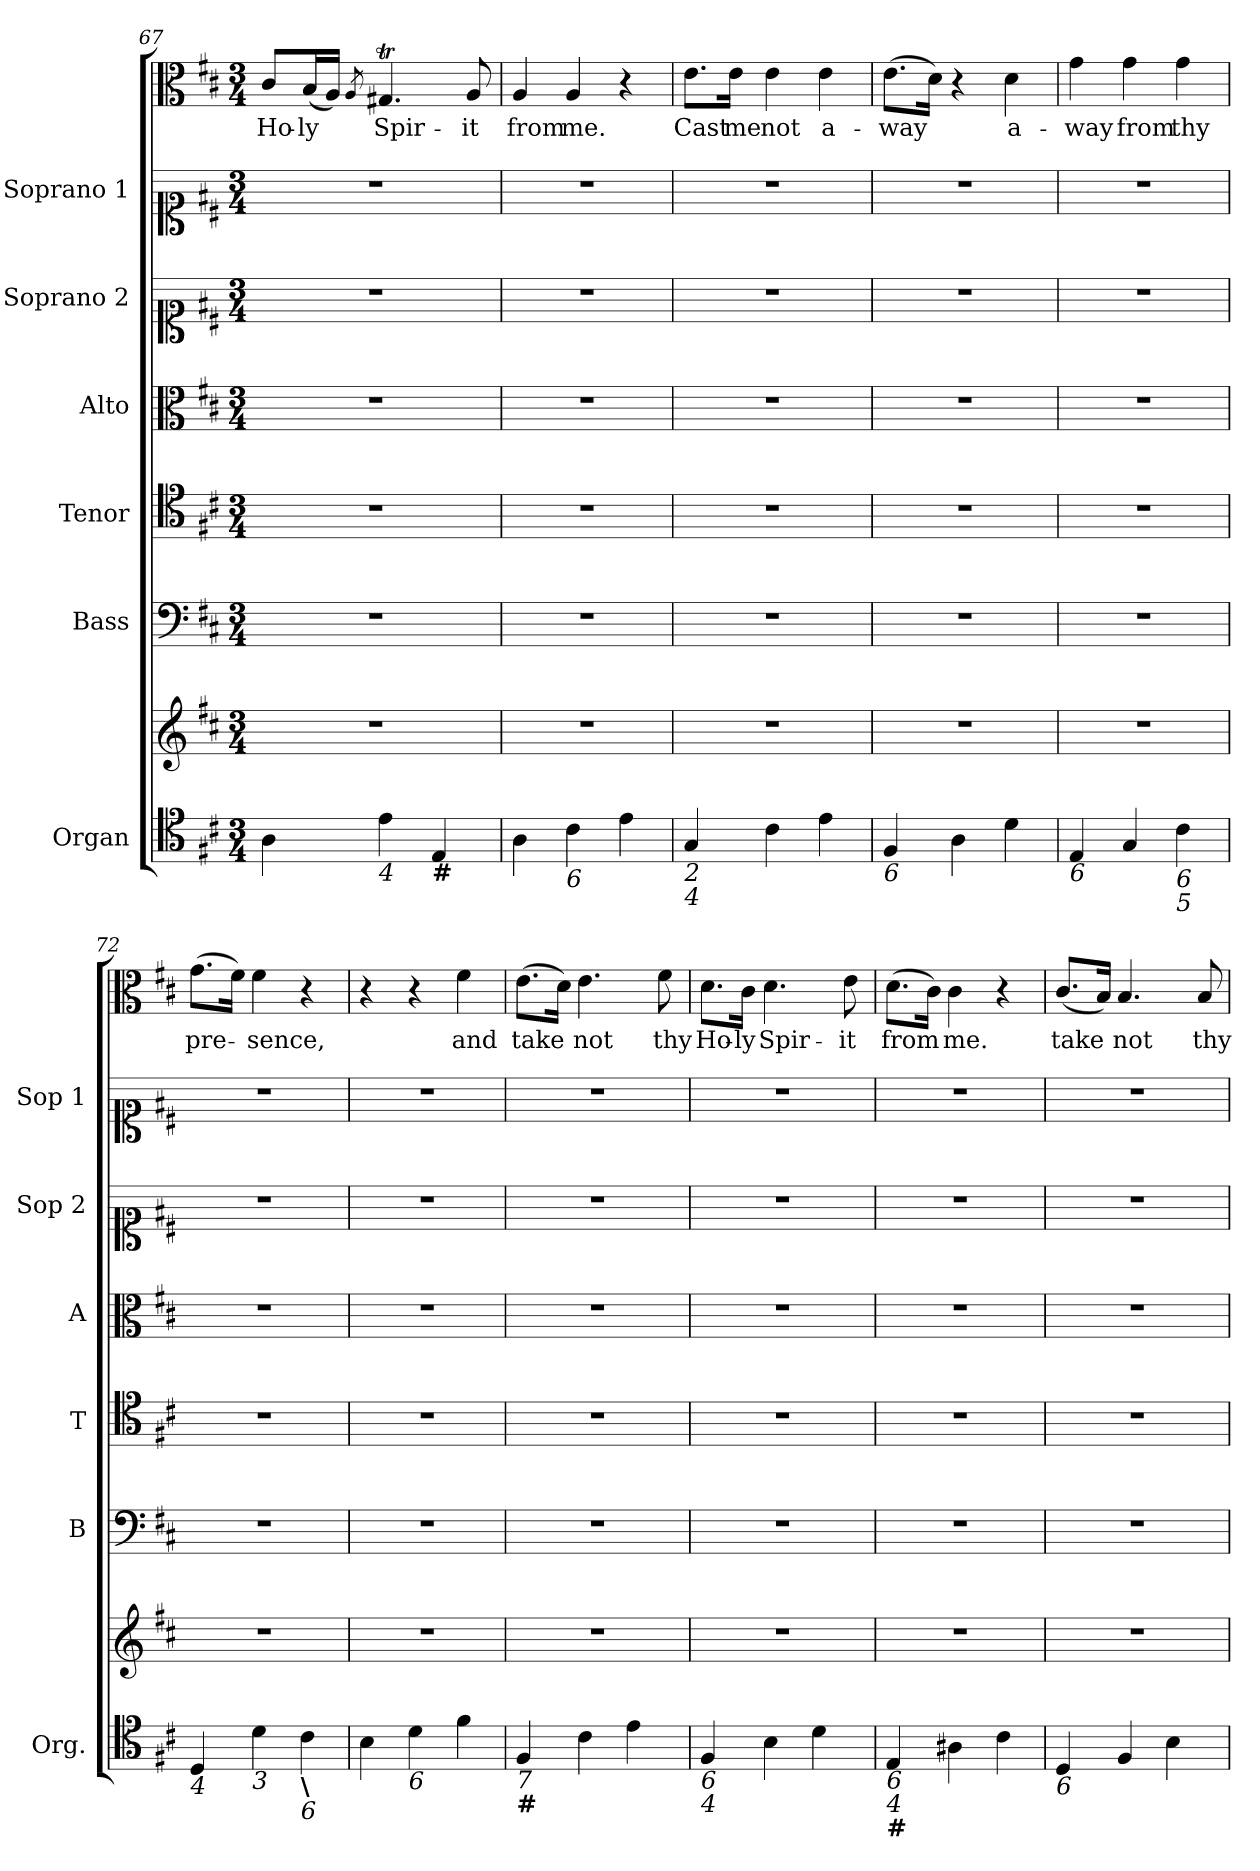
**kern	**kern	**kern	**kern	**kern	**kern	**kern	**kern	**text
*part7	*part7	*part6	*part5	*part4	*part3	*part2	*part1	*part1
*staff8	*staff7	*staff6	*staff5	*staff4	*staff3	*staff2	*staff1	*staff1
*I"Organ	*	*I"Bass	*I"Tenor	*I"Alto	*I"Soprano 2	*I"Soprano 1	*	*
*I'Org.	*	*I'B	*I'T	*I'A	*I'Sop 2	*I'Sop 1	*	*
!!LO:PB:g=z
*clefC4	*clefG2	*clefF4	*clefC4	*clefC3	*clefC1	*clefC1	*clefC3	*
*k[f#c#]	*k[f#c#]	*k[f#c#]	*k[f#c#]	*k[f#c#]	*k[f#c#]	*k[f#c#]	*k[f#c#]	*
*b:	*b:	*b:	*b:	*b:	*b:	*b:	*b:	*
*M3/4	*M3/4	*M3/4	*M3/4	*M3/4	*M3/4	*M3/4	*M3/4	*
=67	=67	=67	=67	=67	=67	=67	=67	=67
!	!	!	!	!	!	!	!	!LO:LY:b
4A\	2.r	2.r	2.r	2.r	2.r	2.r	8c#/L	Ho-
!	!	!	!	!	!	!	!	!LO:LY:b
.	.	.	.	.	.	.	(<16B/L	-ly
.	.	.	.	.	.	.	16A/JJ)	.
.	.	.	.	.	.	.	8qA/	.
!LO:TX:b:i:t=4	!	!	!	!	!	!	!	!
!	!	!	!	!	!	!	!	!LO:LY:b
4e\	.	.	.	.	.	.	4.G#Xt/	Spir-
!LO:TX:b:B:t=#	!	!	!	!	!	!	!	!
4E/	.	.	.	.	.	.	.	.
!	!	!	!	!	!	!	!	!LO:LY:b
.	.	.	.	.	.	.	8A/	-it
=68	=68	=68	=68	=68	=68	=68	=68	=68
!	!	!	!	!	!	!	!	!LO:LY:b
4A\	2.r	2.r	2.r	2.r	2.r	2.r	4A/	from
!LO:TX:b:i:t=6	!	!	!	!	!	!	!	!
!	!	!	!	!	!	!	!	!LO:LY:b
4c#\	.	.	.	.	.	.	4A/	me.
4e\	.	.	.	.	.	.	4r	.
=69	=69	=69	=69	=69	=69	=69	=69	=69
!LO:TX:b:i:t=2	!	!	!	!	!	!	!	!
!LO:TX:b:i:t=4	!	!	!	!	!	!	!	!
!	!	!	!	!	!	!	!	!LO:LY:b
4G/	2.r	2.r	2.r	2.r	2.r	2.r	8.e\L	Cast
!	!	!	!	!	!	!	!	!LO:LY:b
.	.	.	.	.	.	.	16e\Jk	me
!	!	!	!	!	!	!	!	!LO:LY:b
4c#\	.	.	.	.	.	.	4e\	not
!	!	!	!	!	!	!	!	!LO:LY:b
4e\	.	.	.	.	.	.	4e\	a-
=70	=70	=70	=70	=70	=70	=70	=70	=70
!LO:TX:b:i:t=6	!	!	!	!	!	!	!	!
!	!	!	!	!	!	!	!	!LO:LY:b
4F#/	2.r	2.r	2.r	2.r	2.r	2.r	(>8.e\L	-way
.	.	.	.	.	.	.	16d\Jk)	.
4A\	.	.	.	.	.	.	4r	.
!	!	!	!	!	!	!	!	!LO:LY:b
4d\	.	.	.	.	.	.	4d\	a-
=71	=71	=71	=71	=71	=71	=71	=71	=71
!LO:TX:b:i:t=6	!	!	!	!	!	!	!	!
!	!	!	!	!	!	!	!	!LO:LY:b
4E/	2.r	2.r	2.r	2.r	2.r	2.r	4g\	-way
!	!	!	!	!	!	!	!	!LO:LY:b
4G/	.	.	.	.	.	.	4g\	from
!LO:TX:b:i:t=6	!	!	!	!	!	!	!	!
!LO:TX:b:i:t=5	!	!	!	!	!	!	!	!
!	!	!	!	!	!	!	!	!LO:LY:b
4c#\	.	.	.	.	.	.	4g\	thy
=72	=72	=72	=72	=72	=72	=72	=72	=72
!LO:TX:b:i:t=4	!	!	!	!	!	!	!	!
!	!	!	!	!	!	!	!	!LO:LY:b
4D/	2.r	2.r	2.r	2.r	2.r	2.r	(>8.g\L	pre-
.	.	.	.	.	.	.	16f#\Jk)	.
!LO:TX:b:i:t=3	!	!	!	!	!	!	!	!
!	!	!	!	!	!	!	!	!LO:LY:b
4d\	.	.	.	.	.	.	4f#\	-sence,
!LO:TX:b:B:t=\	!	!	!	!	!	!	!	!
!LO:TX:b:i:t=6	!	!	!	!	!	!	!	!
4c#\	.	.	.	.	.	.	4r	.
=73	=73	=73	=73	=73	=73	=73	=73	=73
4B\	2.r	2.r	2.r	2.r	2.r	2.r	4r	.
!LO:TX:b:i:t=6	!	!	!	!	!	!	!	!
4d\	.	.	.	.	.	.	4r	.
!	!	!	!	!	!	!	!	!LO:LY:b
4f#\	.	.	.	.	.	.	4f#\	and
=74	=74	=74	=74	=74	=74	=74	=74	=74
!LO:TX:b:i:t=7	!	!	!	!	!	!	!	!
!LO:TX:b:B:t=#	!	!	!	!	!	!	!	!
!	!	!	!	!	!	!	!	!LO:LY:b
4F#/	2.r	2.r	2.r	2.r	2.r	2.r	(>8.e\L	take
.	.	.	.	.	.	.	16d\Jk)	.
!	!	!	!	!	!	!	!	!LO:LY:b
4c#\	.	.	.	.	.	.	4.e\	not
4e\	.	.	.	.	.	.	.	.
!	!	!	!	!	!	!	!	!LO:LY:b
.	.	.	.	.	.	.	8f#\	thy
=75	=75	=75	=75	=75	=75	=75	=75	=75
!LO:TX:b:i:t=6\n4	!	!	!	!	!	!	!	!
!	!	!	!	!	!	!	!	!LO:LY:b
4F#/	2.r	2.r	2.r	2.r	2.r	2.r	8.d\L	Ho-
!	!	!	!	!	!	!	!	!LO:LY:b
.	.	.	.	.	.	.	16c#\Jk	-ly
!	!	!	!	!	!	!	!	!LO:LY:b
4B\	.	.	.	.	.	.	4.d\	Spir-
4d\	.	.	.	.	.	.	.	.
!	!	!	!	!	!	!	!	!LO:LY:b
.	.	.	.	.	.	.	8e\	-it
!!LO:LB:g=z
=76	=76	=76	=76	=76	=76	=76	=76	=76
!LO:TX:b:i:t=6\n4	!	!	!	!	!	!	!	!
!LO:TX:b:B:t=#	!	!	!	!	!	!	!	!
!	!	!	!	!	!	!	!	!LO:LY:b
4E/	2.r	2.r	2.r	2.r	2.r	2.r	(>8.d\L	from
.	.	.	.	.	.	.	16c#\Jk)	.
!	!	!	!	!	!	!	!	!LO:LY:b
4A#X\	.	.	.	.	.	.	4c#\	me.
4c#\	.	.	.	.	.	.	4r	.
=77	=77	=77	=77	=77	=77	=77	=77	=77
!LO:TX:b:i:t=6	!	!	!	!	!	!	!	!
!	!	!	!	!	!	!	!	!LO:LY:b
4D/	2.r	2.r	2.r	2.r	2.r	2.r	(<8.c#/L	take
.	.	.	.	.	.	.	16B/Jk)	.
!	!	!	!	!	!	!	!	!LO:LY:b
4F#/	.	.	.	.	.	.	4.B/	not
4B\	.	.	.	.	.	.	.	.
!	!	!	!	!	!	!	!	!LO:LY:b
.	.	.	.	.	.	.	8B/	thy
=	=	=	=	=	=	=	=	=
*-	*-	*-	*-	*-	*-	*-	*-	*-
